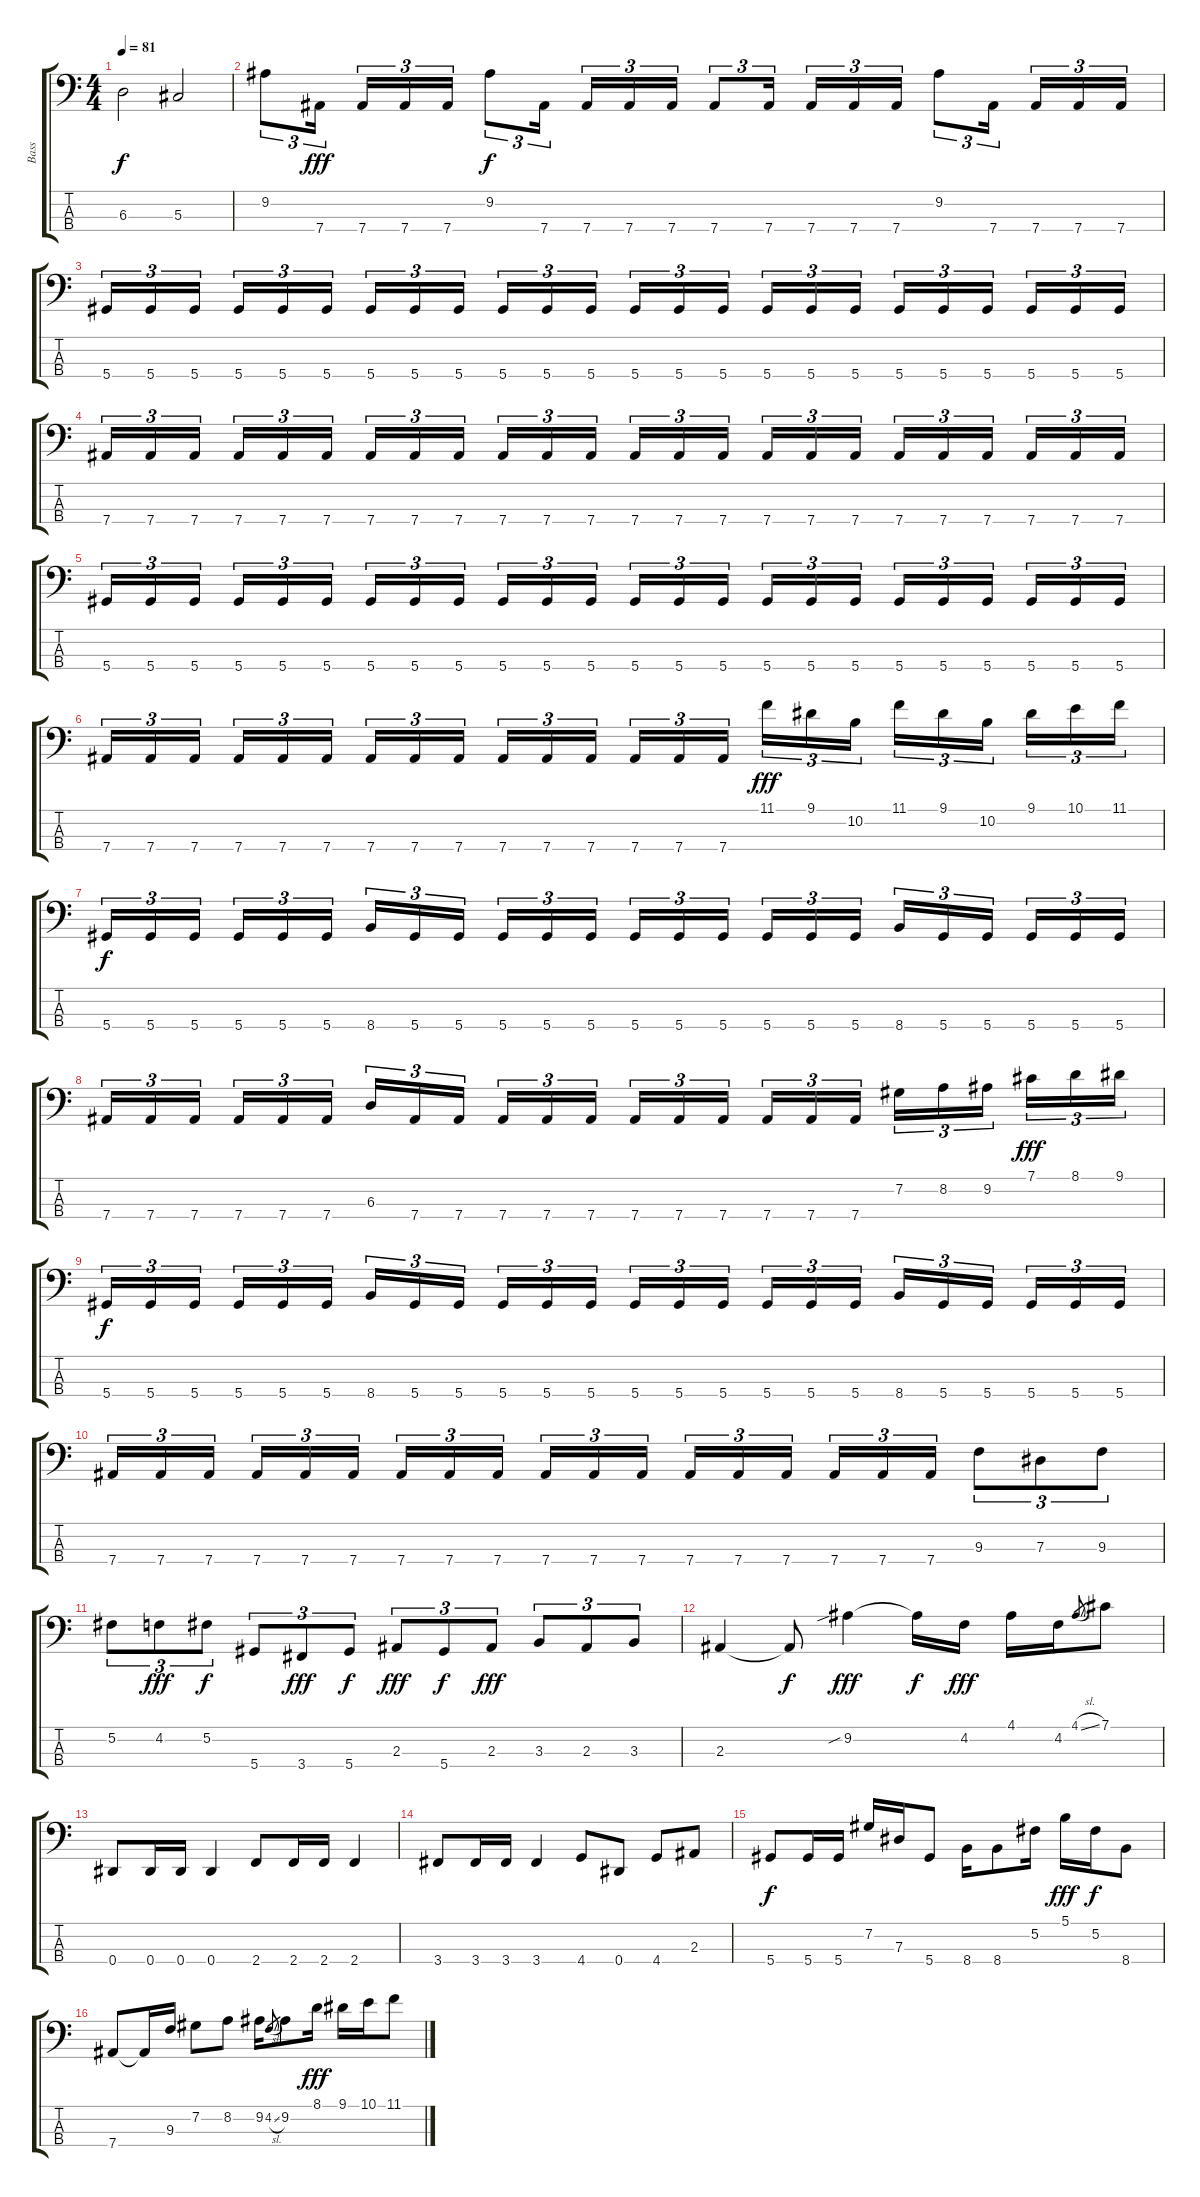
\track ("Bass" "Bass") {instrument electricbassfinger}
\staff {score tabs}
\tuning (Gb2 Db2 Ab1 Eb1) {hide}
\ts (4 4)
\tempo 81
\clef f4
\ks c
6.3.2{dy f} 5.3.2 |
9.2.8{tu (3 2)} 7.4.16{tu (3 2) dy fff} 7.4.16{tu (3 2)} 7.4.16{tu (3 2)} 7.4.16{tu (3 2)} 9.2.8{tu (3 2) dy f} 7.4.16{tu (3 2)} 7.4.16{tu (3 2)} 7.4.16{tu (3 2)} 7.4.16{tu (3 2)} 7.4.8{tu (3 2)} 7.4.16{tu (3 2)} 7.4.16{tu (3 2)} 7.4.16{tu (3 2)} 7.4.16{tu (3 2)} 9.2.8{tu (3 2)} 7.4.16{tu (3 2)} 7.4.16{tu (3 2)} 7.4.16{tu (3 2)} 7.4.16{tu (3 2)} |
5.4.16{tu (3 2)} 5.4.16{tu (3 2)} 5.4.16{tu (3 2)} 5.4.16{tu (3 2)} 5.4.16{tu (3 2)} 5.4.16{tu (3 2)} 5.4.16{tu (3 2)} 5.4.16{tu (3 2)} 5.4.16{tu (3 2)} 5.4.16{tu (3 2)} 5.4.16{tu (3 2)} 5.4.16{tu (3 2)} 5.4.16{tu (3 2)} 5.4.16{tu (3 2)} 5.4.16{tu (3 2)} 5.4.16{tu (3 2)} 5.4.16{tu (3 2)} 5.4.16{tu (3 2)} 5.4.16{tu (3 2)} 5.4.16{tu (3 2)} 5.4.16{tu (3 2)} 5.4.16{tu (3 2)} 5.4.16{tu (3 2)} 5.4.16{tu (3 2)} |
7.4.16{tu (3 2)} 7.4.16{tu (3 2)} 7.4.16{tu (3 2)} 7.4.16{tu (3 2)} 7.4.16{tu (3 2)} 7.4.16{tu (3 2)} 7.4.16{tu (3 2)} 7.4.16{tu (3 2)} 7.4.16{tu (3 2)} 7.4.16{tu (3 2)} 7.4.16{tu (3 2)} 7.4.16{tu (3 2)} 7.4.16{tu (3 2)} 7.4.16{tu (3 2)} 7.4.16{tu (3 2)} 7.4.16{tu (3 2)} 7.4.16{tu (3 2)} 7.4.16{tu (3 2)} 7.4.16{tu (3 2)} 7.4.16{tu (3 2)} 7.4.16{tu (3 2)} 7.4.16{tu (3 2)} 7.4.16{tu (3 2)} 7.4.16{tu (3 2)} |
5.4.16{tu (3 2)} 5.4.16{tu (3 2)} 5.4.16{tu (3 2)} 5.4.16{tu (3 2)} 5.4.16{tu (3 2)} 5.4.16{tu (3 2)} 5.4.16{tu (3 2)} 5.4.16{tu (3 2)} 5.4.16{tu (3 2)} 5.4.16{tu (3 2)} 5.4.16{tu (3 2)} 5.4.16{tu (3 2)} 5.4.16{tu (3 2)} 5.4.16{tu (3 2)} 5.4.16{tu (3 2)} 5.4.16{tu (3 2)} 5.4.16{tu (3 2)} 5.4.16{tu (3 2)} 5.4.16{tu (3 2)} 5.4.16{tu (3 2)} 5.4.16{tu (3 2)} 5.4.16{tu (3 2)} 5.4.16{tu (3 2)} 5.4.16{tu (3 2)} |
7.4.16{tu (3 2)} 7.4.16{tu (3 2)} 7.4.16{tu (3 2)} 7.4.16{tu (3 2)} 7.4.16{tu (3 2)} 7.4.16{tu (3 2)} 7.4.16{tu (3 2)} 7.4.16{tu (3 2)} 7.4.16{tu (3 2)} 7.4.16{tu (3 2)} 7.4.16{tu (3 2)} 7.4.16{tu (3 2)} 7.4.16{tu (3 2)} 7.4.16{tu (3 2)} 7.4.16{tu (3 2)} 11.1.16{tu (3 2) dy fff} 9.1.16{tu (3 2)} 10.2.16{tu (3 2)} 11.1.16{tu (3 2)} 9.1.16{tu (3 2)} 10.2.16{tu (3 2)} 9.1.16{tu (3 2)} 10.1.16{tu (3 2)} 11.1.16{tu (3 2)} |
5.4.16{tu (3 2) dy f} 5.4.16{tu (3 2)} 5.4.16{tu (3 2)} 5.4.16{tu (3 2)} 5.4.16{tu (3 2)} 5.4.16{tu (3 2)} 8.4.16{tu (3 2)} 5.4.16{tu (3 2)} 5.4.16{tu (3 2)} 5.4.16{tu (3 2)} 5.4.16{tu (3 2)} 5.4.16{tu (3 2)} 5.4.16{tu (3 2)} 5.4.16{tu (3 2)} 5.4.16{tu (3 2)} 5.4.16{tu (3 2)} 5.4.16{tu (3 2)} 5.4.16{tu (3 2)} 8.4.16{tu (3 2)} 5.4.16{tu (3 2)} 5.4.16{tu (3 2)} 5.4.16{tu (3 2)} 5.4.16{tu (3 2)} 5.4.16{tu (3 2)} |
7.4.16{tu (3 2)} 7.4.16{tu (3 2)} 7.4.16{tu (3 2)} 7.4.16{tu (3 2)} 7.4.16{tu (3 2)} 7.4.16{tu (3 2)} 6.3.16{tu (3 2)} 7.4.16{tu (3 2)} 7.4.16{tu (3 2)} 7.4.16{tu (3 2)} 7.4.16{tu (3 2)} 7.4.16{tu (3 2)} 7.4.16{tu (3 2)} 7.4.16{tu (3 2)} 7.4.16{tu (3 2)} 7.4.16{tu (3 2)} 7.4.16{tu (3 2)} 7.4.16{tu (3 2)} 7.2.16{tu (3 2)} 8.2.16{tu (3 2)} 9.2.16{tu (3 2)} 7.1.16{tu (3 2) dy fff} 8.1.16{tu (3 2)} 9.1.16{tu (3 2)} |
5.4.16{tu (3 2) dy f} 5.4.16{tu (3 2)} 5.4.16{tu (3 2)} 5.4.16{tu (3 2)} 5.4.16{tu (3 2)} 5.4.16{tu (3 2)} 8.4.16{tu (3 2)} 5.4.16{tu (3 2)} 5.4.16{tu (3 2)} 5.4.16{tu (3 2)} 5.4.16{tu (3 2)} 5.4.16{tu (3 2)} 5.4.16{tu (3 2)} 5.4.16{tu (3 2)} 5.4.16{tu (3 2)} 5.4.16{tu (3 2)} 5.4.16{tu (3 2)} 5.4.16{tu (3 2)} 8.4.16{tu (3 2)} 5.4.16{tu (3 2)} 5.4.16{tu (3 2)} 5.4.16{tu (3 2)} 5.4.16{tu (3 2)} 5.4.16{tu (3 2)} |
7.4.16{tu (3 2)} 7.4.16{tu (3 2)} 7.4.16{tu (3 2)} 7.4.16{tu (3 2)} 7.4.16{tu (3 2)} 7.4.16{tu (3 2)} 7.4.16{tu (3 2)} 7.4.16{tu (3 2)} 7.4.16{tu (3 2)} 7.4.16{tu (3 2)} 7.4.16{tu (3 2)} 7.4.16{tu (3 2)} 7.4.16{tu (3 2)} 7.4.16{tu (3 2)} 7.4.16{tu (3 2)} 7.4.16{tu (3 2)} 7.4.16{tu (3 2)} 7.4.16{tu (3 2)} 9.3.8{tu (3 2)} 7.3.8{tu (3 2)} 9.3.8{tu (3 2)} |
5.2.8{tu (3 2)} 4.2.8{tu (3 2) dy fff} 5.2.8{tu (3 2) dy f} 5.4.8{tu (3 2)} 3.4.8{tu (3 2) dy fff} 5.4.8{tu (3 2) dy f} 2.3.8{tu (3 2) dy fff} 5.4.8{tu (3 2) dy f} 2.3.8{tu (3 2) dy fff} 3.3.8{tu (3 2)} 2.3.8{tu (3 2)} 3.3.8{tu (3 2)} |
2.3.4 2.3{t}.8{dy f} 9.2{sib}.4{dy fff} 9.2{t}.16{dy f} 4.2.16{dy fff} 4.1.16 4.2.16 4.1{sl}.8{gr} 7.1.8 |
0.4.8 0.4.16 0.4.16 0.4.4 2.4.8 2.4.16 2.4.16 2.4.4 |
3.4.8 3.4.16 3.4.16 3.4.4 4.4.8 0.4.8 4.4.8 2.3.8 |
5.4.8{dy f} 5.4.16 5.4.16 7.2.16 7.3.16 5.4.8 8.4.16 8.4.8 5.2.16 5.1.16{dy fff} 5.2.16{dy f} 8.4.8 |
7.4.8 7.4{t}.16 9.3.16 7.2.8 8.2.8 9.2.16 4.2{sl}.8{gr} 9.2.8 8.1.16{dy fff} 9.1.16 10.1.16 11.1.8
